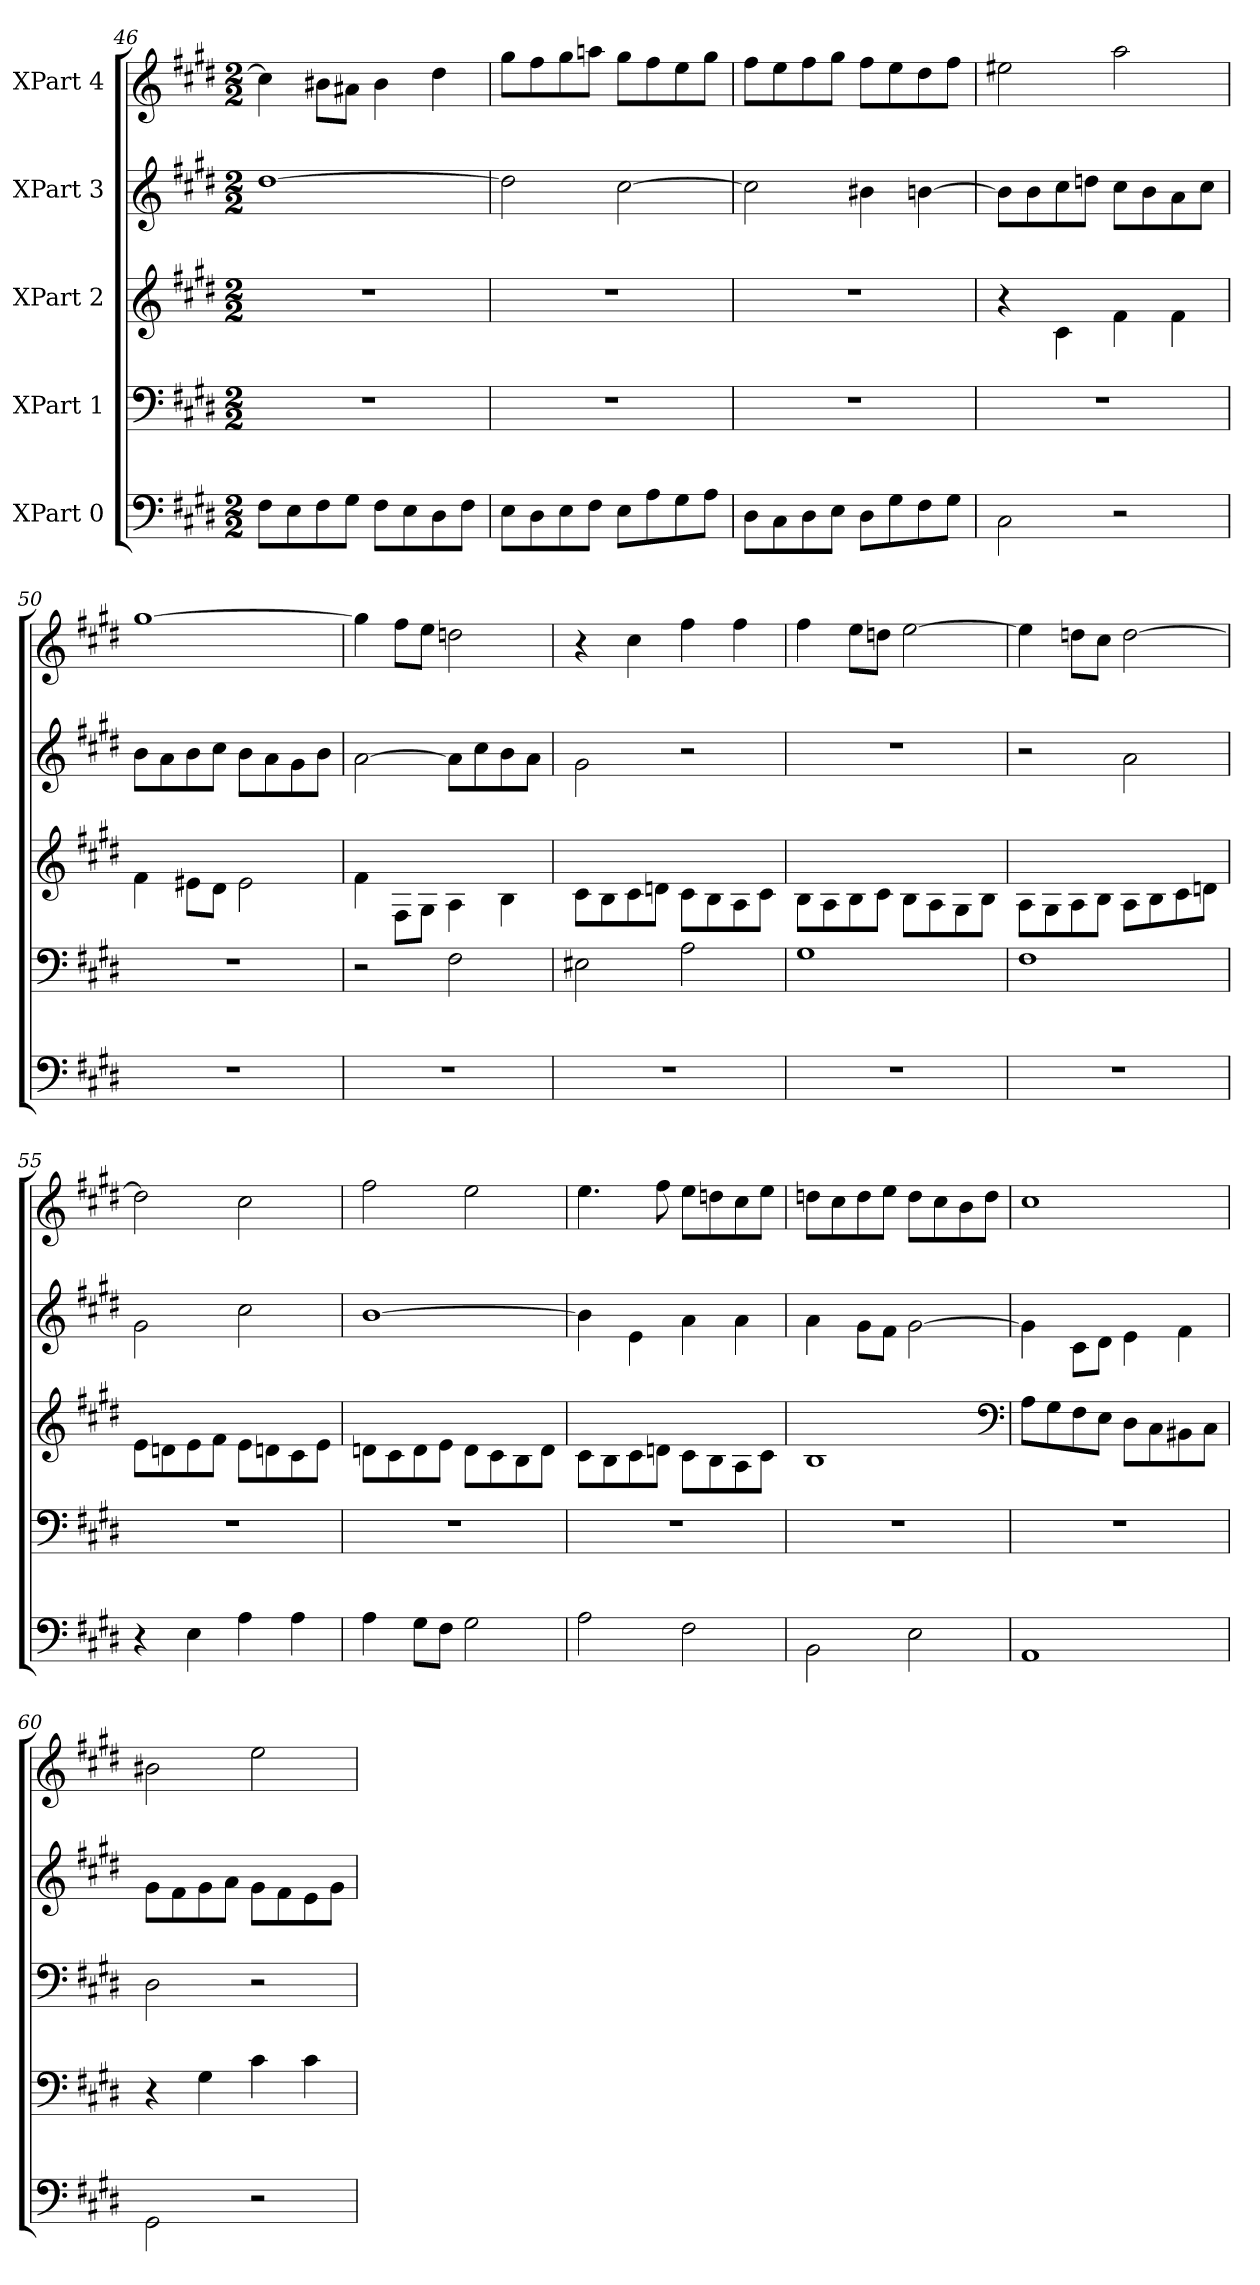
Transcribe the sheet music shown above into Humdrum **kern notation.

**kern	**kern	**kern	**kern	**kern
*part5	*part4	*part3	*part2	*part1
*staff5	*staff4	*staff3	*staff2	*staff1
*I"XPart 0	*I"XPart 1	*I"XPart 2	*I"XPart 3	*I"XPart 4
*clefF4	*clefF4	*clefG2	*clefG2	*clefG2
*k[f#c#g#d#]	*k[f#c#g#d#]	*k[f#c#g#d#]	*k[f#c#g#d#]	*k[f#c#g#d#]
*M2/2	*M2/2	*M2/2	*M2/2	*M2/2
=46	=46	=46	=46	=46
8F#\L	1r	1r	[1dd#\	4cc#\]
8E\	.	.	.	.
8F#\	.	.	.	8b#X\L
8G#\J	.	.	.	8a#X\J
8F#\L	.	.	.	4b#\
8E\	.	.	.	.
8D#\	.	.	.	4dd#\
8F#\J	.	.	.	.
=47	=47	=47	=47	=47
8E\L	1r	1r	2dd#\]	8gg#\L
8D#\	.	.	.	8ff#\
8E\	.	.	.	8gg#\
8F#\J	.	.	.	8aan\J
8E\L	.	.	[2cc#\	8gg#\L
8A\	.	.	.	8ff#\
8G#\	.	.	.	8ee\
8A\J	.	.	.	8gg#\J
=48	=48	=48	=48	=48
8D#\L	1r	1r	2cc#\]	8ff#\L
8C#\	.	.	.	8ee\
8D#\	.	.	.	8ff#\
8E\J	.	.	.	8gg#\J
8D#\L	.	.	4b#X\	8ff#\L
8G#\	.	.	.	8ee\
8F#\	.	.	[4bn\	8dd#\
8G#\J	.	.	.	8ff#\J
=49	=49	=49	=49	=49
2C#\	1r	4r	8b\L]	2ee#X\
.	.	.	8b\	.
.	.	4c#\	8cc#\	.
.	.	.	8ddn\J	.
2r	.	4f#\	8cc#\L	2aa\
.	.	.	8b\	.
.	.	4f#\	8a\	.
.	.	.	8cc#\J	.
=50	=50	=50	=50	=50
1r	1r	4f#\	8b\L	[1gg#\
.	.	.	8a\	.
.	.	8e#X\L	8b\	.
.	.	8d#\J	8cc#\J	.
.	.	2e#\	8b\L	.
.	.	.	8a\	.
.	.	.	8g#\	.
.	.	.	8b\J	.
=51	=51	=51	=51	=51
1r	2r	4f#\	[2a\	4gg#\]
.	.	8F#\L	.	8ff#\L
.	.	8G#\J	.	8ee\J
.	2F#\	4A\	8a\L]	2ddn\
.	.	.	8cc#\	.
.	.	4B\	8b\	.
.	.	.	8a\J	.
=52	=52	=52	=52	=52
1r	2E#X\	8c#\L	2g#\	4r
.	.	8B\	.	.
.	.	8c#\	.	4cc#\
.	.	8dn\J	.	.
.	2A\	8c#\L	2r	4ff#\
.	.	8B\	.	.
.	.	8A\	.	4ff#\
.	.	8c#\J	.	.
=53	=53	=53	=53	=53
1r	1G#\	8B\L	1r	4ff#\
.	.	8A\	.	.
.	.	8B\	.	8ee\L
.	.	8c#\J	.	8ddn\J
.	.	8B\L	.	[2ee\
.	.	8A\	.	.
.	.	8G#\	.	.
.	.	8B\J	.	.
=54	=54	=54	=54	=54
1r	1F#\	8A\L	2r	4ee\]
.	.	8G#\	.	.
.	.	8A\	.	8ddn\L
.	.	8B\J	.	8cc#\J
.	.	8A\L	2a\	[2dd\
.	.	8B\	.	.
.	.	8c#\	.	.
.	.	8dn\J	.	.
=55	=55	=55	=55	=55
4r	1r	8e\L	2g#\	2ddn\]
.	.	8dn\	.	.
4E\	.	8e\	.	.
.	.	8f#\J	.	.
4A\	.	8e\L	2cc#\	2cc#\
.	.	8dn\	.	.
4A\	.	8c#\	.	.
.	.	8e\J	.	.
=56	=56	=56	=56	=56
4A\	1r	8dn\L	[1b\	2ff#\
.	.	8c#\	.	.
8G#\L	.	8d\	.	.
8F#\J	.	8e\J	.	.
2G#\	.	8d\L	.	2ee\
.	.	8c#\	.	.
.	.	8B\	.	.
.	.	8d\J	.	.
=57	=57	=57	=57	=57
2A\	1r	8c#\L	4b\]	4.ee\
.	.	8B\	.	.
.	.	8c#\	4e\	.
.	.	8dn\J	.	8ff#\
2F#\	.	8c#\L	4a\	8ee\L
.	.	8B\	.	8ddn\
.	.	8A\	4a\	8cc#\
.	.	8c#\J	.	8ee\J
=58	=58	=58	=58	=58
2BB\	1r	1B\	4a\	8ddn\L
.	.	.	.	8cc#\
.	.	.	8g#\L	8dd\
.	.	.	8f#\J	8ee\J
2E\	.	.	[2g#\	8dd\L
.	.	.	.	8cc#\
.	.	.	.	8b\
.	.	.	.	8dd\J
*	*	*clefF4	*	*
=59	=59	=59	=59	=59
1AA\	1r	8A\L	4g#\]	1cc#\
.	.	8G#\	.	.
.	.	8F#\	8c#\L	.
.	.	8E\J	8d#\J	.
.	.	8D#\L	4e\	.
.	.	8C#\	.	.
.	.	8BB#X\	4f#\	.
.	.	8C#\J	.	.
=60	=60	=60	=60	=60
2GG#\	4r	2D#\	8g#\L	2b#X\
.	.	.	8f#\	.
.	4G#\	.	8g#\	.
.	.	.	8a\J	.
2r	4c#\	2r	8g#\L	2ee\
.	.	.	8f#\	.
.	4c#\	.	8e\	.
.	.	.	8g#\J	.
=	=	=	=	=
*-	*-	*-	*-	*-
